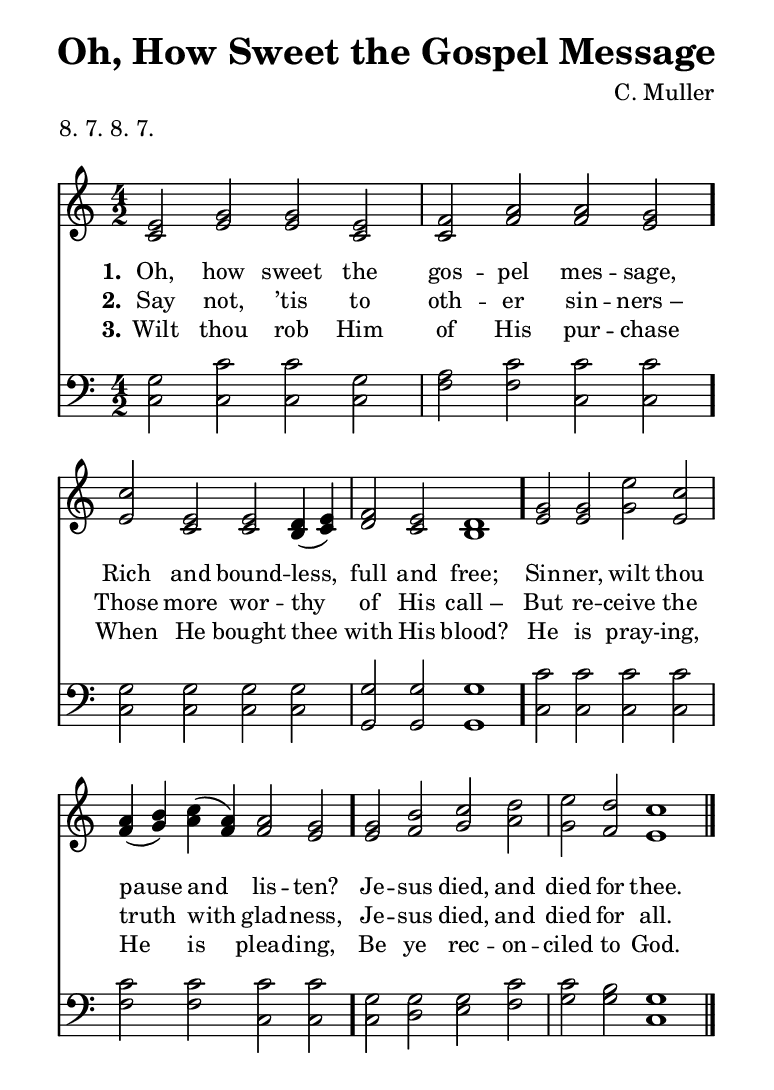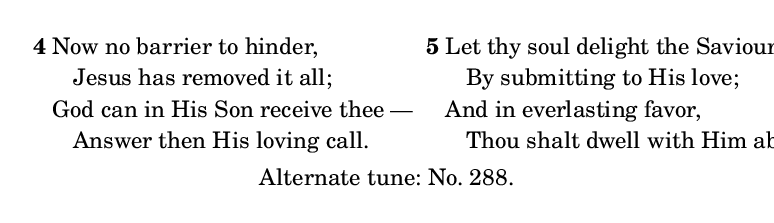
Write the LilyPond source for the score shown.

\include "common/global.ily"
\paper {
  \include "common/paper.ily"
  ragged-bottom = ##t
  system-count = #(cond (is-eogsized 2) (#t #f))
  system-system-spacing.padding = 3
  system-system-spacing.basic-distance = 3
}

\header{
  %gospel
  hymnnumber = "97"
  title = "Oh, How Sweet the Gospel Message"
  tunename = "Halle"
  meter = "8. 7. 8. 7."
  poet = ""
  composer = "C. Muller"
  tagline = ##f
}

% for fermata in MIDI
ta = { \tempo 2=80 }
tb = { \tempo 2=40 }

patternAA = { c2 }
patternAB = { c2 c2 c2 c2 | c4( c4) c4( c4) c2 c2 }

patternBA = { c2 c2 c2 c4( c4) | c2 c2 c1 }
patternBB = { c2 c2 c2 c2 | c2 c2 c1 }

global = {
  \include "common/overrides.ily"
  \override Staff.TimeSignature.style = #'numbered
  \time 4/2
  \override Score.MetronomeMark.transparent = ##t % hide all fermata changes too
  \ta
  \key c \major
  \autoBeamOff
}

notesSoprano = {
\global
\relative c' {

  \changePitch \patternAA { e g g e | f a a g }
  \changePitch \patternBA { c e, e d e | f e d }
  \changePitch \patternAB { g g e' c | a b c a a g }
  \changePitch \patternBB { g b c d | e d c }

  \bar "|."

}
}

notesAlto = {
\global
\relative e' {

  \changePitch \patternAA { c e e c | c f f e }
  \changePitch \patternBA { e c c b c | d c b }
  \changePitch \patternAB { e e g e | f g a f f e }
  \changePitch \patternBB { e f g a | g f e }

}
}

notesTenor = {
\global
\relative a {

  \changePitch \patternAA { g c c g | a c c c }
  \changePitch \patternBB { g g g g | g g g }
  \changePitch \patternAA { c c c c | c c c c }
  \changePitch \patternBB { g g g c | c b g }

}
}

notesBass = {
\global
\relative f {

  \changePitch \patternAA { c c c c | f f c c }
  \changePitch \patternBB { c c c c | g g g }
  \changePitch \patternAA { c c c c | f f c c }
  \changePitch \patternBB { c d e f | g g c, }

}
}

wordsA = \lyricmode {
\set stanza = "1."

Oh, how sweet the gos -- pel mes -- sage, \bar "."
Rich and bound -- less, full and free; \bar "." \eogbreak
Sin -- ner, wilt thou pause and lis -- ten? \bar "."
Je -- sus died, and died for thee. \bar "." \eogbreak

}

wordsB = \lyricmode {
\set stanza = "2."

Say not, ’tis to oth -- er sin -- ners_–
Those more wor -- thy of His call_–
But re -- ceive the truth with glad -- ness,
Je -- sus died, and died for all.

}

wordsC = \lyricmode {
\set stanza = "3."

Wilt thou rob Him of His pur -- chase
When He bought thee with His blood?
He is pray -- ing, He is plead -- ing,
Be ye rec -- on -- ciled to God.

}

wordsD = \markuplist {

\line { Now no barrier to hinder, }
\line { { \hspace #2 } Jesus has removed it all; }
\line { God can in His Son receive thee — }
\line { { \hspace #2 } Answer then His loving call. }

}

wordsE = \markuplist {

\line { Let thy soul delight the Saviour }
\line { { \hspace #2 } By submitting to His love; }
\line { And in everlasting favor, }
\line { { \hspace #2 } Thou shalt dwell with Him above. }

}

\score {
  \context ChoirStaff <<
    \context Staff = upper <<
      \set Staff.autoBeaming = ##f
      \set ChoirStaff.systemStartDelimiter = #'SystemStartBar
      \set ChoirStaff.printPartCombineTexts = ##f
      \partcombine #'(2 . 11) \notesSoprano \notesAlto
      \context NullVoice = sopranos { \voiceOne << \notesSoprano >> }
      \context Lyrics = one   \lyricsto sopranos \wordsA
      \context Lyrics = two   \lyricsto sopranos \wordsB
      \context Lyrics = three \lyricsto sopranos \wordsC
    >>
    \context Staff = men <<
      \set Staff.autoBeaming = ##f
      \clef bass
      \set ChoirStaff.printPartCombineTexts = ##f
      \partcombine #'(2 . 11) \notesTenor \notesBass
    >>
  >>
  \layout {
    \include "common/layout.ily"
  }
  #(cond ((ly:get-option 'eog-midi-permitted) #{ \midi{
    \include "common/midi.ily"
  } #}))
}

\markup { \vcenter \column {
  \vspace #0.5 % not enough space for \vspace #1
  \fill-line {
    \null
    \line{ \bold 4 \column { \wordsD } }
    \null
    \line{ \bold 5 \column { \wordsE } }
    \null
  }
  \vspace #0.5 % not enough space for \vspace #1
  \fill-line { \line { Alternate tune: No. 288. } }
} }

\version "2.19.49"  % necessary for upgrading to future LilyPond versions.

% vi:set et ts=2 sw=2 ai nocindent syntax=lilypond:
